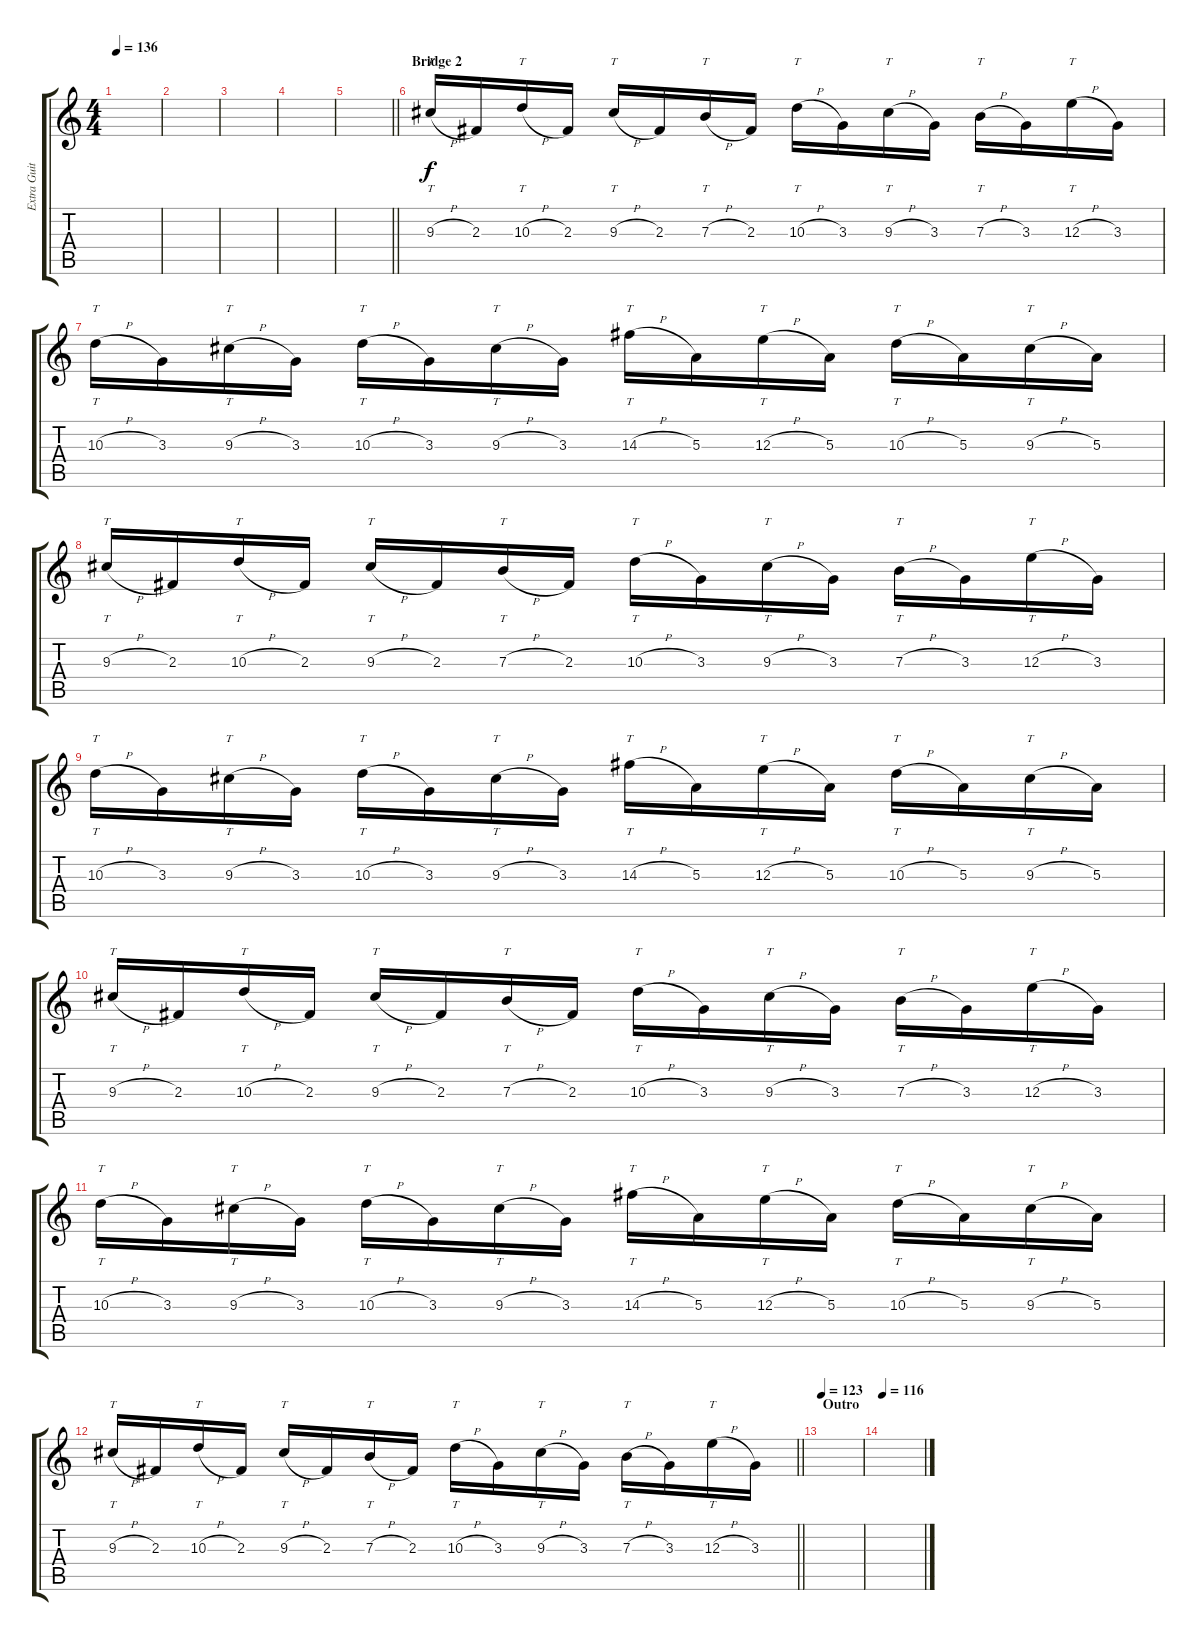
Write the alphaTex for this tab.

\track ("Extra Guitar" "Extra Guit") {instrument distortionguitar}
\staff {score tabs}
\tuning (Db4 Ab3 E3 B2 Gb2 B1) {hide}
\ts (4 4)
\tempo 136
\clef g2
\ks c
|
|
|
|
\barLineRight lightlight
|
\section ("" "Bridge 2")
9.3{h}.16{tt volume 13} 2.3.16 10.3{h}.16{tt} 2.3.16 9.3{h}.16{tt} 2.3.16 7.3{h}.16{tt} 2.3.16 10.3{h}.16{tt} 3.3.16 9.3{h}.16{tt} 3.3.16 7.3{h}.16{tt} 3.3.16 12.3{h}.16{tt} 3.3.16 |
10.3{h}.16{tt} 3.3.16 9.3{h}.16{tt} 3.3.16 10.3{h}.16{tt} 3.3.16 9.3{h}.16{tt} 3.3.16 14.3{h}.16{tt} 5.3.16 12.3{h}.16{tt} 5.3.16 10.3{h}.16{tt} 5.3.16 9.3{h}.16{tt} 5.3.16 |
9.3{h}.16{tt} 2.3.16 10.3{h}.16{tt} 2.3.16 9.3{h}.16{tt} 2.3.16 7.3{h}.16{tt} 2.3.16 10.3{h}.16{tt} 3.3.16 9.3{h}.16{tt} 3.3.16 7.3{h}.16{tt} 3.3.16 12.3{h}.16{tt} 3.3.16 |
10.3{h}.16{tt} 3.3.16 9.3{h}.16{tt} 3.3.16 10.3{h}.16{tt} 3.3.16 9.3{h}.16{tt} 3.3.16 14.3{h}.16{tt} 5.3.16 12.3{h}.16{tt} 5.3.16 10.3{h}.16{tt} 5.3.16 9.3{h}.16{tt} 5.3.16 |
9.3{h}.16{tt} 2.3.16 10.3{h}.16{tt} 2.3.16 9.3{h}.16{tt} 2.3.16 7.3{h}.16{tt} 2.3.16 10.3{h}.16{tt} 3.3.16 9.3{h}.16{tt} 3.3.16 7.3{h}.16{tt} 3.3.16 12.3{h}.16{tt} 3.3.16 |
10.3{h}.16{tt} 3.3.16 9.3{h}.16{tt} 3.3.16 10.3{h}.16{tt} 3.3.16 9.3{h}.16{tt} 3.3.16 14.3{h}.16{tt} 5.3.16 12.3{h}.16{tt} 5.3.16 10.3{h}.16{tt} 5.3.16 9.3{h}.16{tt} 5.3.16 |
\barLineRight lightlight
9.3{h}.16{tt} 2.3.16 10.3{h}.16{tt} 2.3.16 9.3{h}.16{tt} 2.3.16 7.3{h}.16{tt} 2.3.16 10.3{h}.16{tt} 3.3.16 9.3{h}.16{tt} 3.3.16 7.3{h}.16{tt} 3.3.16 12.3{h}.16{tt} 3.3.16 |
\section ("" "Outro")
\tempo 123
|
\tempo 116
